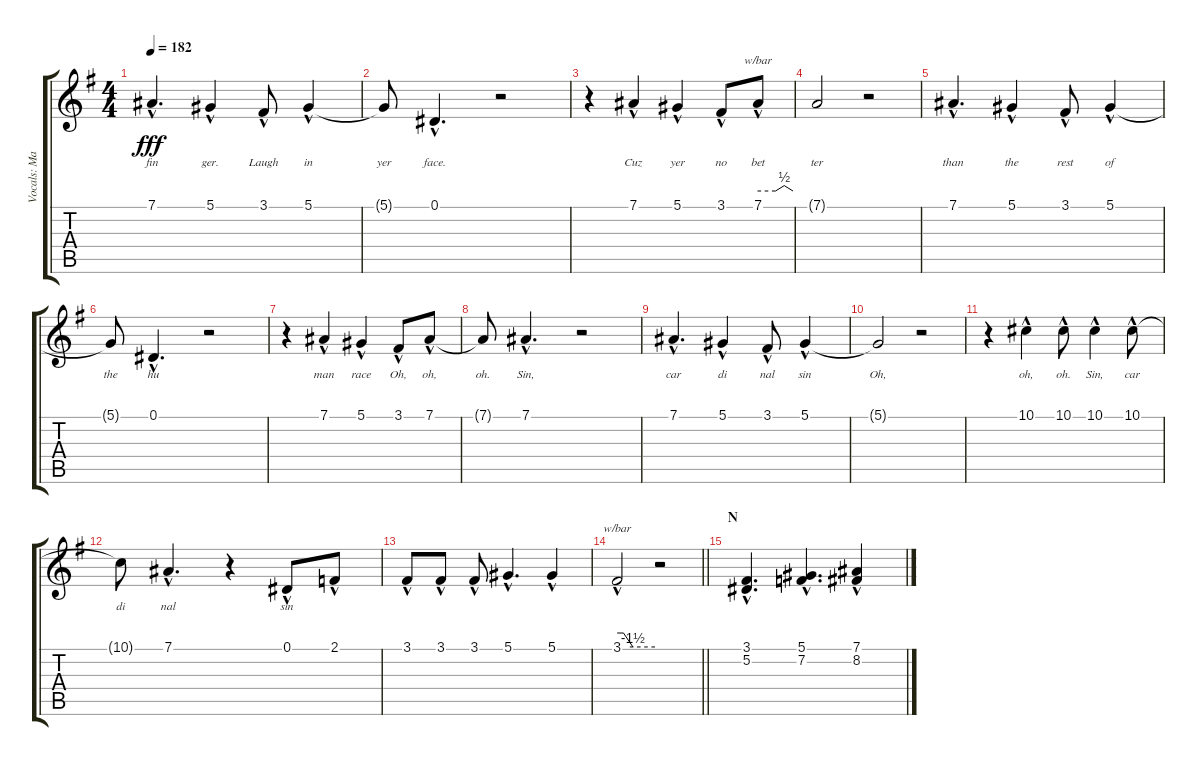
\track ("Vocals: Martin" "Vocals: Ma") {instrument lead2sawtooth}
\staff {score tabs}
\tuning (Eb4 Bb3 Gb3 Db3 Ab2 Eb2) {hide}
\ts (4 4)
\tempo 182
\clef g2
\ks g
7.1{hac}.4{d lyrics (0 "fin") lyrics (1 "") lyrics (2 "") lyrics (3 "") lyrics (4 "") dy fff} 5.1{hac}.4{lyrics (0 "ger.") lyrics (1 "") lyrics (2 "") lyrics (3 "") lyrics (4 "")} 3.1{hac}.8{lyrics (0 "Laugh") lyrics (1 "") lyrics (2 "") lyrics (3 "") lyrics (4 "")} 5.1{hac}.4{lyrics (0 "in") lyrics (1 "") lyrics (2 "") lyrics (3 "") lyrics (4 "")} |
5.1{t}.8{lyrics (0 "yer") lyrics (1 "") lyrics (2 "") lyrics (3 "") lyrics (4 "")} 0.1{hac}.4{d lyrics (0 "face.") lyrics (1 "") lyrics (2 "") lyrics (3 "") lyrics (4 "")} r.2 |
r.4 7.1{hac}.4{lyrics (0 "Cuz") lyrics (1 "") lyrics (2 "") lyrics (3 "") lyrics (4 "")} 5.1{hac}.4{lyrics (0 "yer") lyrics (1 "") lyrics (2 "") lyrics (3 "") lyrics (4 "")} 3.1{hac}.8{lyrics (0 "no") lyrics (1 "") lyrics (2 "") lyrics (3 "") lyrics (4 "")} 7.1{hac}.8{tbe (custom default 0 0 30 0 45 2 60 0) lyrics (0 "bet") lyrics (1 "") lyrics (2 "") lyrics (3 "") lyrics (4 "")} |
7.1{t}.2{lyrics (0 "ter") lyrics (1 "") lyrics (2 "") lyrics (3 "") lyrics (4 "")} r.2 |
7.1{hac}.4{d lyrics (0 "than") lyrics (1 "") lyrics (2 "") lyrics (3 "") lyrics (4 "")} 5.1{hac}.4{lyrics (0 "the") lyrics (1 "") lyrics (2 "") lyrics (3 "") lyrics (4 "")} 3.1{hac}.8{lyrics (0 "rest") lyrics (1 "") lyrics (2 "") lyrics (3 "") lyrics (4 "")} 5.1{hac}.4{lyrics (0 "of") lyrics (1 "") lyrics (2 "") lyrics (3 "") lyrics (4 "")} |
5.1{t}.8{lyrics (0 "the") lyrics (1 "") lyrics (2 "") lyrics (3 "") lyrics (4 "")} 0.1{hac}.4{d lyrics (0 "hu") lyrics (1 "") lyrics (2 "") lyrics (3 "") lyrics (4 "")} r.2 |
r.4 7.1{hac}.4{lyrics (0 "man") lyrics (1 "") lyrics (2 "") lyrics (3 "") lyrics (4 "")} 5.1{hac}.4{lyrics (0 "race") lyrics (1 "") lyrics (2 "") lyrics (3 "") lyrics (4 "")} 3.1{hac}.8{lyrics (0 "Oh,") lyrics (1 "") lyrics (2 "") lyrics (3 "") lyrics (4 "")} 7.1{hac}.8{lyrics (0 "oh,") lyrics (1 "") lyrics (2 "") lyrics (3 "") lyrics (4 "")} |
7.1{t}.8{lyrics (0 "oh.") lyrics (1 "") lyrics (2 "") lyrics (3 "") lyrics (4 "")} 7.1{hac}.4{d lyrics (0 "Sin,") lyrics (1 "") lyrics (2 "") lyrics (3 "") lyrics (4 "")} r.2 |
7.1{hac}.4{d lyrics (0 "car") lyrics (1 "") lyrics (2 "") lyrics (3 "") lyrics (4 "")} 5.1{hac}.4{lyrics (0 "di") lyrics (1 "") lyrics (2 "") lyrics (3 "") lyrics (4 "")} 3.1{hac}.8{lyrics (0 "nal") lyrics (1 "") lyrics (2 "") lyrics (3 "") lyrics (4 "")} 5.1{hac}.4{lyrics (0 "sin") lyrics (1 "") lyrics (2 "") lyrics (3 "") lyrics (4 "")} |
5.1{t}.2{lyrics (0 "Oh,") lyrics (1 "") lyrics (2 "") lyrics (3 "") lyrics (4 "")} r.2 |
r.4 10.1{hac}.4{lyrics (0 "oh,") lyrics (1 "") lyrics (2 "") lyrics (3 "") lyrics (4 "")} 10.1{hac}.8{lyrics (0 "oh.") lyrics (1 "") lyrics (2 "") lyrics (3 "") lyrics (4 "")} 10.1{hac}.4{lyrics (0 "Sin,") lyrics (1 "") lyrics (2 "") lyrics (3 "") lyrics (4 "")} 10.1{hac}.8{lyrics (0 "car") lyrics (1 "") lyrics (2 "") lyrics (3 "") lyrics (4 "")} |
10.1{t}.8{lyrics (0 "di") lyrics (1 "") lyrics (2 "") lyrics (3 "") lyrics (4 "")} 7.1{hac}.4{d lyrics (0 "nal") lyrics (1 "") lyrics (2 "") lyrics (3 "") lyrics (4 "")} r.4 0.1{hac}.8{lyrics (0 "sin") lyrics (1 "") lyrics (2 "") lyrics (3 "") lyrics (4 "")} 2.1{hac}.8 |
3.1{hac}.8 3.1{hac}.8 3.1{hac}.8 5.1{hac}.4{d} 5.1{hac}.4 |
\barLineRight lightlight
3.1{hac}.2{tbe (custom default 0 0 10 0 25 -6 60 -6)} r.2 |
\section ("" "N")
(3.1{hac} 5.2{hac}).4{d} (5.1{hac} 7.2{hac}).4{d} (7.1{hac} 8.2{hac}).4
